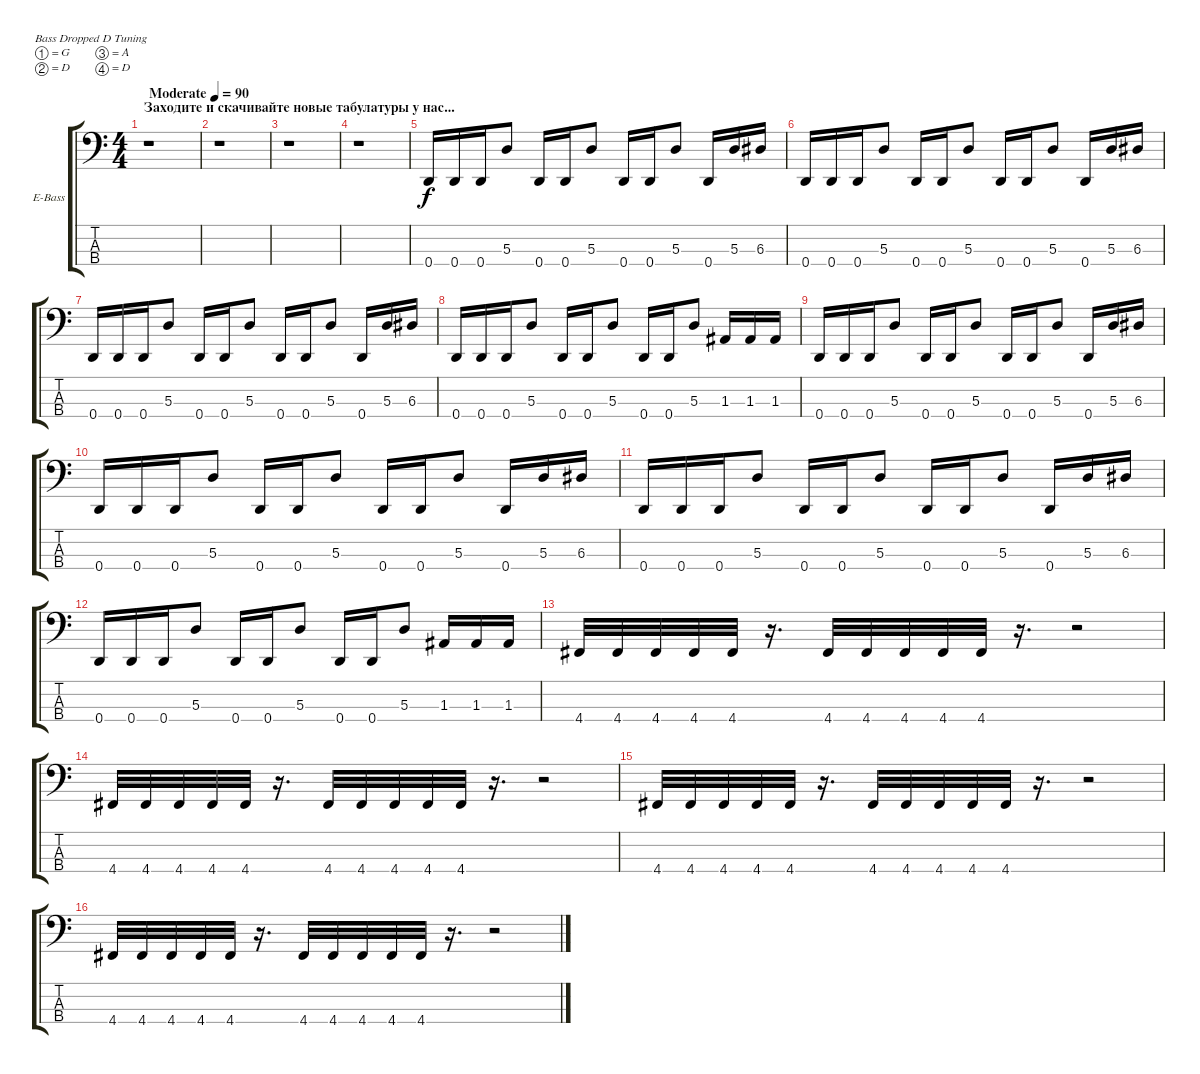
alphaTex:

\bracketExtendMode groupsimilarinstruments
\firstSystemTrackNameOrientation horizontal
\otherSystemsTrackNameOrientation horizontal
\track ("Бас-гитара" "E-Bass") {instrument electricbassfinger}
\staff {score tabs}
\tuning (G2 D2 A1 D1)
\ts (4 4)
\beaming (8 2 2 2 2)
\section ("" "Заходите и скачивайте новые табулатуры у нас...")
\tempo (90 "Moderate")
\clef f4
\ks c
r.1{dy f instrument electricbassfinger} |
r.1 |
r.1 |
r.1 |
0.4.16 0.4.16 0.4.16 5.3.8 0.4.16 0.4.16 5.3.8 0.4.16 0.4.16 5.3.8 0.4.16 5.3.16 6.3.16 |
0.4.16 0.4.16 0.4.16 5.3.8 0.4.16 0.4.16 5.3.8 0.4.16 0.4.16 5.3.8 0.4.16 5.3.16 6.3.16 |
0.4.16 0.4.16 0.4.16 5.3.8 0.4.16 0.4.16 5.3.8 0.4.16 0.4.16 5.3.8 0.4.16 5.3.16 6.3.16 |
0.4.16 0.4.16 0.4.16 5.3.8 0.4.16 0.4.16 5.3.8 0.4.16 0.4.16 5.3.8 1.3.16 1.3.16 1.3.16 |
0.4.16 0.4.16 0.4.16 5.3.8 0.4.16 0.4.16 5.3.8 0.4.16 0.4.16 5.3.8 0.4.16 5.3.16 6.3.16 |
0.4.16 0.4.16 0.4.16 5.3.8 0.4.16 0.4.16 5.3.8 0.4.16 0.4.16 5.3.8 0.4.16 5.3.16 6.3.16 |
0.4.16 0.4.16 0.4.16 5.3.8 0.4.16 0.4.16 5.3.8 0.4.16 0.4.16 5.3.8 0.4.16 5.3.16 6.3.16 |
0.4.16 0.4.16 0.4.16 5.3.8 0.4.16 0.4.16 5.3.8 0.4.16 0.4.16 5.3.8 1.3.16 1.3.16 1.3.16 |
4.4.32 4.4.32 4.4.32 4.4.32 4.4.32 r.16{d} 4.4.32 4.4.32 4.4.32 4.4.32 4.4.32 r.16{d} r.2 |
4.4.32 4.4.32 4.4.32 4.4.32 4.4.32 r.16{d} 4.4.32 4.4.32 4.4.32 4.4.32 4.4.32 r.16{d} r.2 |
4.4.32 4.4.32 4.4.32 4.4.32 4.4.32 r.16{d} 4.4.32 4.4.32 4.4.32 4.4.32 4.4.32 r.16{d} r.2 |
4.4.32 4.4.32 4.4.32 4.4.32 4.4.32 r.16{d} 4.4.32 4.4.32 4.4.32 4.4.32 4.4.32 r.16{d} r.2
